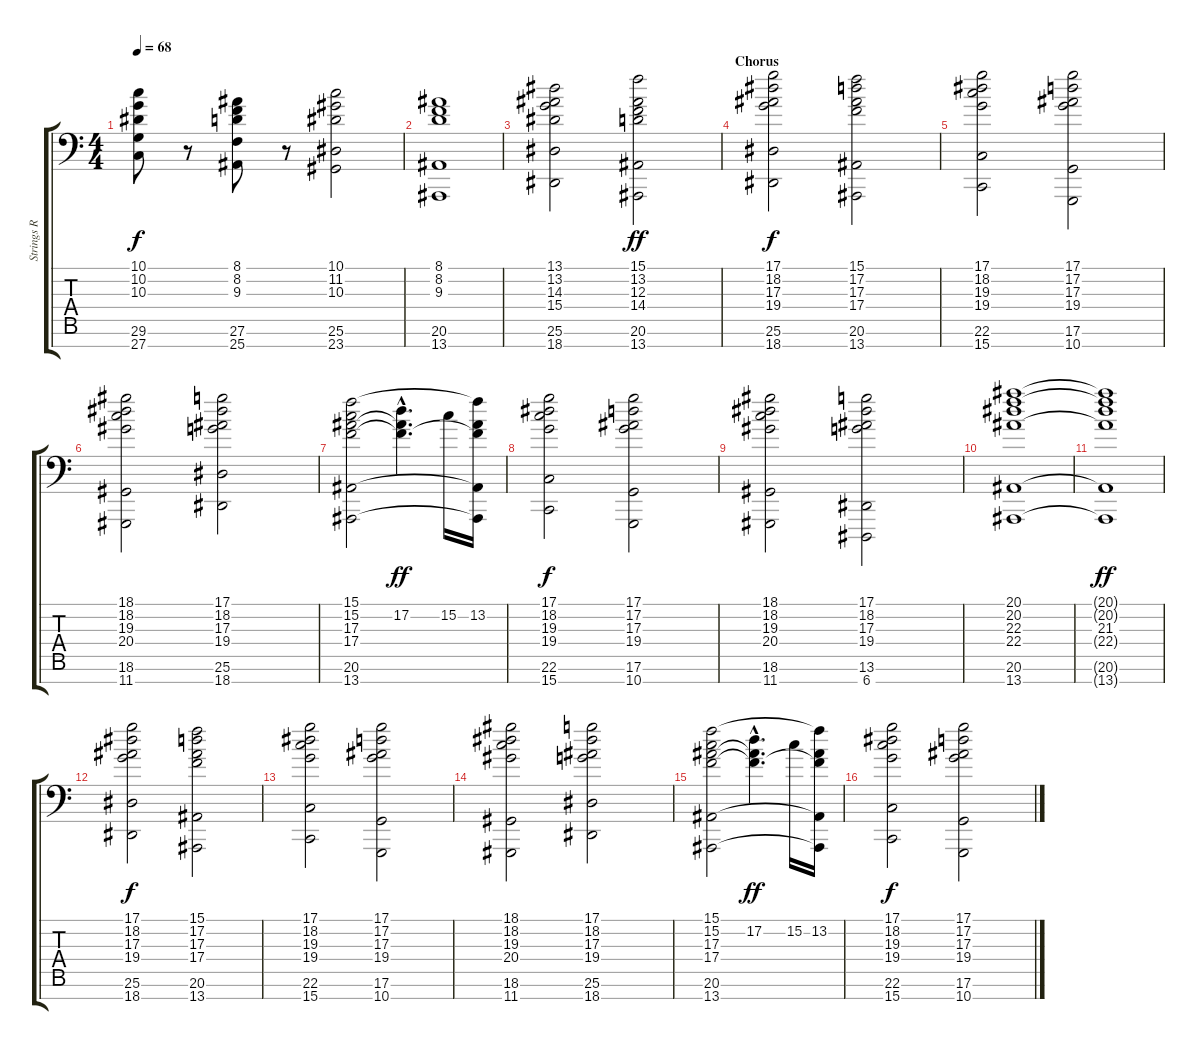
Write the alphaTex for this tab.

\track ("Strings R" "Strings R") {instrument stringensemble1}
\staff {score tabs}
\tuning (D4 A3 F3 C3 G2 D1 A0) {hide}
\ts (4 4)
\tempo 68
\clef f4
\ks c
(10.1 10.2 10.3 29.6 27.7).8{dy f} r.8 (8.1 8.2 9.3 27.6 25.7).8 r.8 (10.1 11.2 10.3 25.6 23.7).2 |
(8.1 8.2 9.3 20.6 13.7).1 |
(13.1 13.2 14.3 15.4 25.6 18.7).2 (15.1 13.2 12.3 14.4 20.6 13.7).2{dy ff} |
\section ("" "Chorus")
(17.1 18.2 17.3 19.4 25.6 18.7).2{dy f} (15.1 17.2 17.3 17.4 20.6 13.7).2 |
(17.1 18.2 19.3 19.4 22.6 15.7).2 (17.1 17.2 17.3 19.4 17.6 10.7).2 |
(18.1 18.2 19.3 20.4 18.6 11.7).2 (17.1 18.2 17.3 19.4 25.6 18.7).2 |
(15.1 15.2 17.3 17.4 20.6 13.7).2 (17.2{hac} 17.3{hac t} 17.4{hac t}).4{d dy ff} 15.2.16 (15.1{t} 13.2 17.4{t} 20.6{t} 13.7{t}).16 |
(17.1 18.2 19.3 19.4 22.6 15.7).2{dy f} (17.1 17.2 17.3 19.4 17.6 10.7).2 |
(18.1 18.2 19.3 20.4 18.6 11.7).2 (17.1 18.2 17.3 19.4 13.6 6.7).2 |
(20.1 20.2 22.3 22.4 20.6 13.7).1 |
(20.1{t} 20.2{t} 21.3 22.4{t} 20.6{t} 13.7{t}).1{dy ff} |
(17.1 18.2 17.3 19.4 25.6 18.7).2{dy f} (15.1 17.2 17.3 17.4 20.6 13.7).2 |
(17.1 18.2 19.3 19.4 22.6 15.7).2 (17.1 17.2 17.3 19.4 17.6 10.7).2 |
(18.1 18.2 19.3 20.4 18.6 11.7).2 (17.1 18.2 17.3 19.4 25.6 18.7).2 |
(15.1 15.2 17.3 17.4 20.6 13.7).2 (17.2{hac} 17.3{hac t} 17.4{hac t}).4{d dy ff} 15.2.16 (15.1{t} 13.2 17.4{t} 20.6{t} 13.7{t}).16 |
(17.1 18.2 19.3 19.4 22.6 15.7).2{dy f} (17.1 17.2 17.3 19.4 17.6 10.7).2
